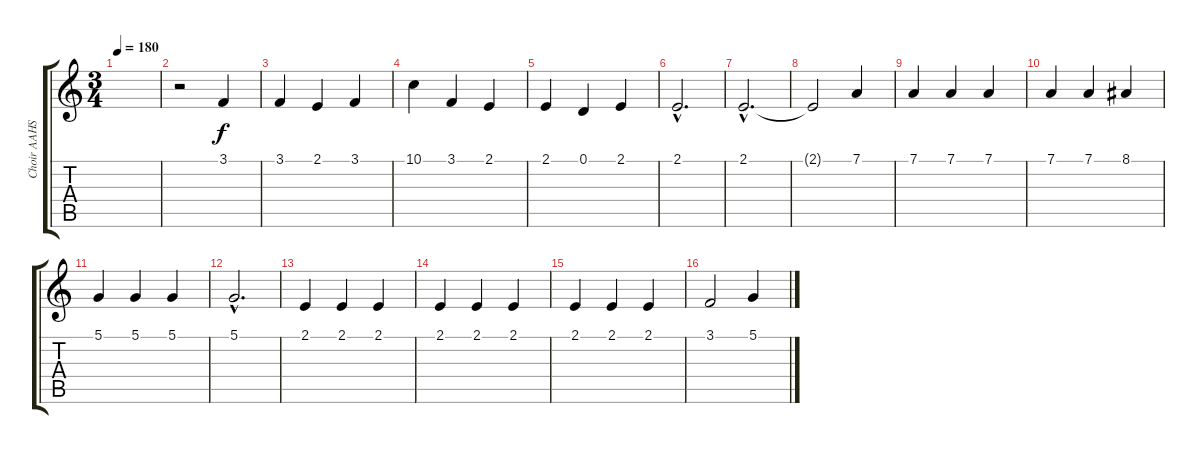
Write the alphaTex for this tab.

\track ("Choir AAHS" "Choir AAHS") {instrument choiraahs}
\staff {score tabs}
\tuning (D4 A3 F3 C3 G2 D2) {hide}
\ts (3 4)
\tempo 180
\clef g2
\ks c
|
r.2 3.1.4 |
3.1.4 2.1.4 3.1.4 |
10.1.4 3.1.4 2.1.4 |
2.1.4 0.1.4 2.1.4 |
2.1{hac}.2{d} |
2.1{hac}.2{d} |
2.1{t}.2 7.1.4 |
7.1.4 7.1.4 7.1.4 |
7.1.4 7.1.4 8.1.4 |
5.1.4 5.1.4 5.1.4 |
5.1{hac}.2{d} |
2.1.4 2.1.4 2.1.4 |
2.1.4 2.1.4 2.1.4 |
2.1.4 2.1.4 2.1.4 |
3.1.2 5.1.4
